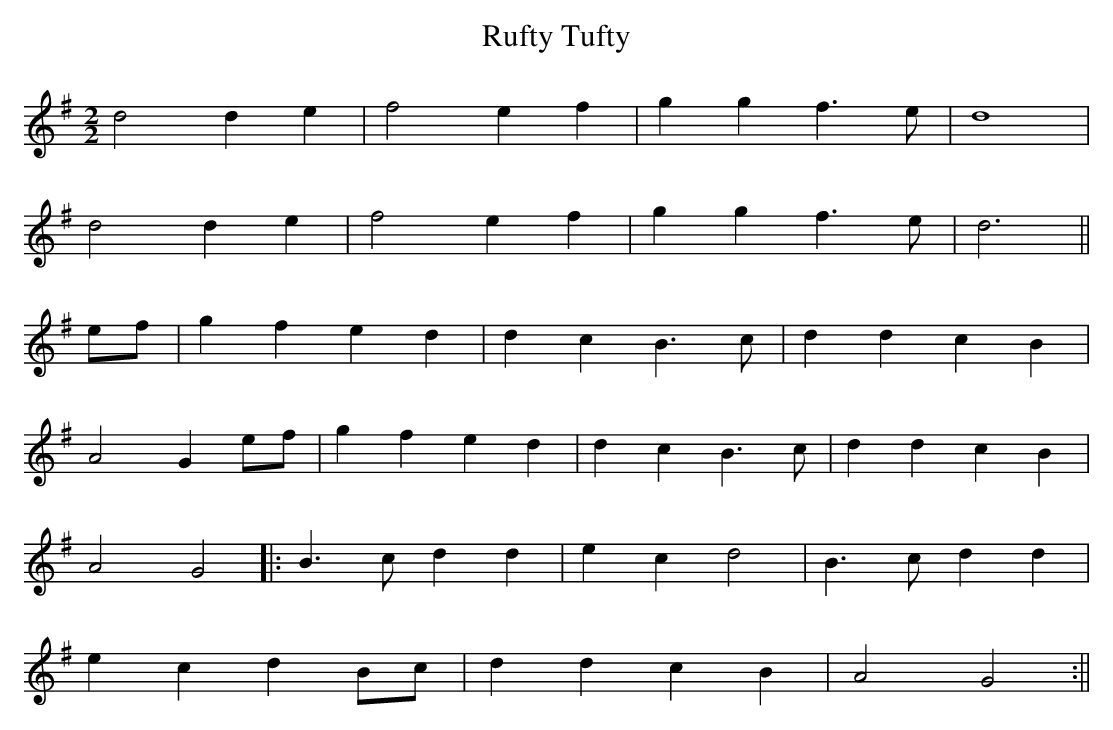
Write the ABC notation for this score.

X:1
T:Rufty Tufty
M:2/2
L:1/8
K:G
d4 d2 e2|f4 e2 f2|g2 g2 f3 e|d8|
d4 d2 e2|f4 e2 f2|g2 g2 f3 e|d6||
ef|g2 f2 e2 d2|d2 c2 B3 c|d2 d2 c2 B2|
A4 G2 ef|g2 f2 e2 d2|d2 c2 B3 c|d2 d2 c2 B2|
A4 G4||:B3 c d2 d2|e2 c2 d4|B3 c d2 d2|
e2 c2 d2 Bc|d2 d2 c2 B2|A4 G4:||
